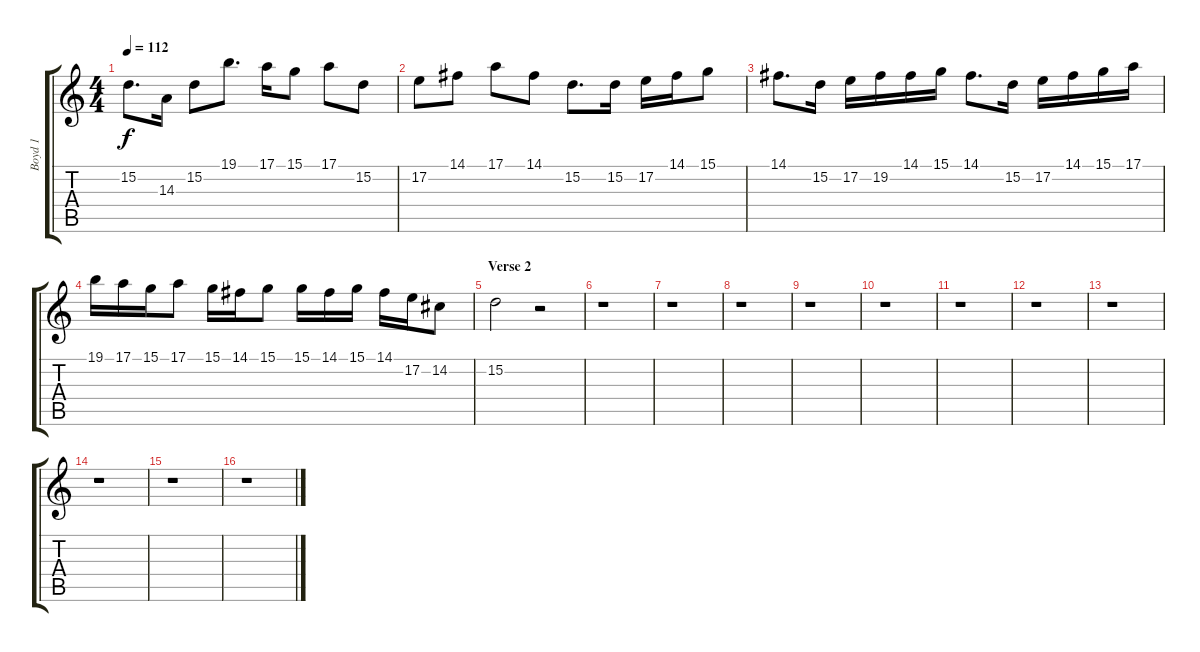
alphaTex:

\track ("Boyd 1" "Boyd 1") {instrument violin}
\staff {score tabs}
\tuning (E4 B3 G3 D3 A2 E2) {hide}
\ts (4 4)
\tempo 112
\clef g2
\ks c
15.2.8{d dy f} 14.3.16 15.2.8 19.1.8{d} 17.1.16 15.1.8 17.1.8 15.2.8 |
17.2.8 14.1.8 17.1.8 14.1.8 15.2.8{d} 15.2.16 17.2.16 14.1.16 15.1.8 |
14.1.8{d} 15.2.16 17.2.16 19.2.16 14.1.16 15.1.16 14.1.8{d} 15.2.16 17.2.16 14.1.16 15.1.16 17.1.16 |
19.1.16 17.1.16 15.1.16 17.1.8 15.1.16 14.1.16 15.1.8 15.1.16 14.1.16 15.1.16 14.1.16 17.2.16 14.2.8 |
\section ("" "Verse 2")
15.2.2 r.2 |
r.1 |
r.1 |
r.1 |
r.1 |
r.1 |
r.1 |
r.1 |
r.1 |
r.1 |
r.1 |
r.1
